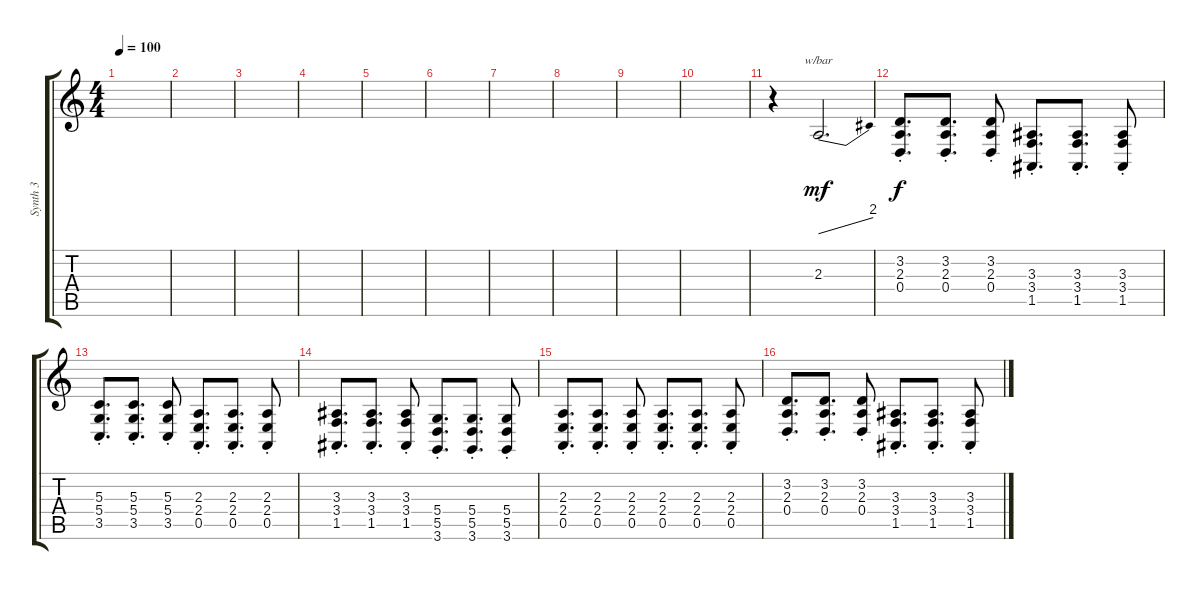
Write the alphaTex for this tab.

\track ("Synth 3" "Synth 3") {instrument lead7fifths}
\staff {score tabs}
\tuning (E4 B3 G3 D3 A2 E2) {hide}
\ts (4 4)
\tempo 100
\clef g2
\ks c
|
|
|
|
|
|
|
|
|
|
r.4 2.3.2{d tbe (dive default 0 0 60 8) dy mf} |
(3.2{st} 2.3{st} 0.4{st}).8{d dy f volume 13 balance 12 instrument synthbass1} (3.2{st} 2.3{st} 0.4{st}).8{d} (3.2{st} 2.3{st} 0.4{st}).8 (3.3{st} 3.4{st} 1.5{st}).8{d} (3.3{st} 3.4{st} 1.5{st}).8{d} (3.3{st} 3.4{st} 1.5{st}).8 |
(5.3{st} 5.4{st} 3.5{st}).8{d} (5.3{st} 5.4{st} 3.5{st}).8{d} (5.3{st} 5.4{st} 3.5{st}).8 (2.3{st} 2.4{st} 0.5{st}).8{d} (2.3{st} 2.4{st} 0.5{st}).8{d} (2.3{st} 2.4{st} 0.5{st}).8 |
(3.3{st} 3.4{st} 1.5{st}).8{d} (3.3{st} 3.4{st} 1.5{st}).8{d} (3.3{st} 3.4{st} 1.5{st}).8 (5.4{st} 5.5{st} 3.6{st}).8{d} (5.4{st} 5.5{st} 3.6{st}).8{d} (5.4{st} 5.5{st} 3.6{st}).8 |
(2.3{st} 2.4{st} 0.5{st}).8{d} (2.3{st} 2.4{st} 0.5{st}).8{d} (2.3{st} 2.4{st} 0.5{st}).8 (2.3{st} 2.4{st} 0.5{st}).8{d} (2.3{st} 2.4{st} 0.5{st}).8{d} (2.3{st} 2.4{st} 0.5{st}).8 |
(3.2{st} 2.3{st} 0.4{st}).8{d} (3.2{st} 2.3{st} 0.4{st}).8{d} (3.2{st} 2.3{st} 0.4{st}).8 (3.3{st} 3.4{st} 1.5{st}).8{d} (3.3{st} 3.4{st} 1.5{st}).8{d} (3.3{st} 3.4{st} 1.5{st}).8
